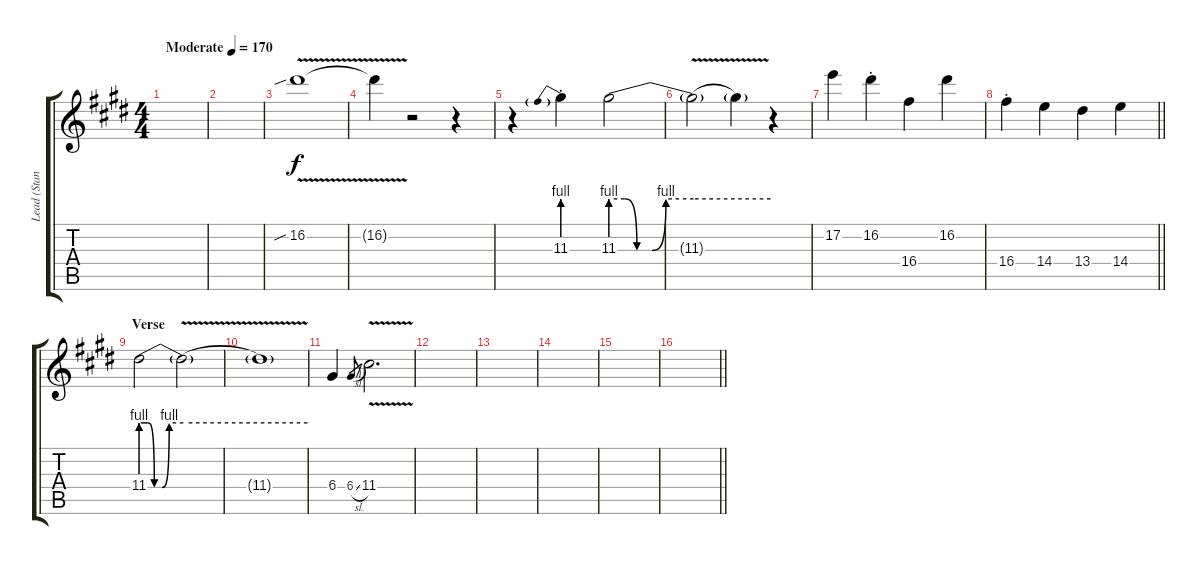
\track ("Lead (Standard tuning)" "Lead (Stan") {mute instrument overdrivenguitar}
\staff {score tabs}
\tuning (E4 B3 G3 D3 A2 E2) {hide}
\ts (4 4)
\tempo (170 "Moderate")
\clef g2
\ks c#minor
|
|
16.2{v sib}.1 |
16.2{t}.4 r.2 r.4 |
r.4 11.3{be (prebend 0 4 60 4) st}.4 11.3{be (custom 0 4 10 4 19 0 30 0 40 4 60 4)}.2 |
11.3{be (hold 0 4 60 4) v t}.2 11.3{t}.4 r.4 |
17.2.4 16.2{st}.4 16.4.4 16.2.4 |
\barLineRight lightlight
16.4{st}.4 14.4.4 13.4.4 14.4.4 |
\section ("" "Verse")
11.4{be (custom 0 4 10 4 19 0 30 0 40 4 60 4)}.2 11.4{be (hold 0 4 60 4) v t}.2 |
11.4{t}.1 |
6.4.4 6.4{sl}.8{gr} 11.4{v}.2{d} |
|
|
|
|
\barLineRight lightlight
